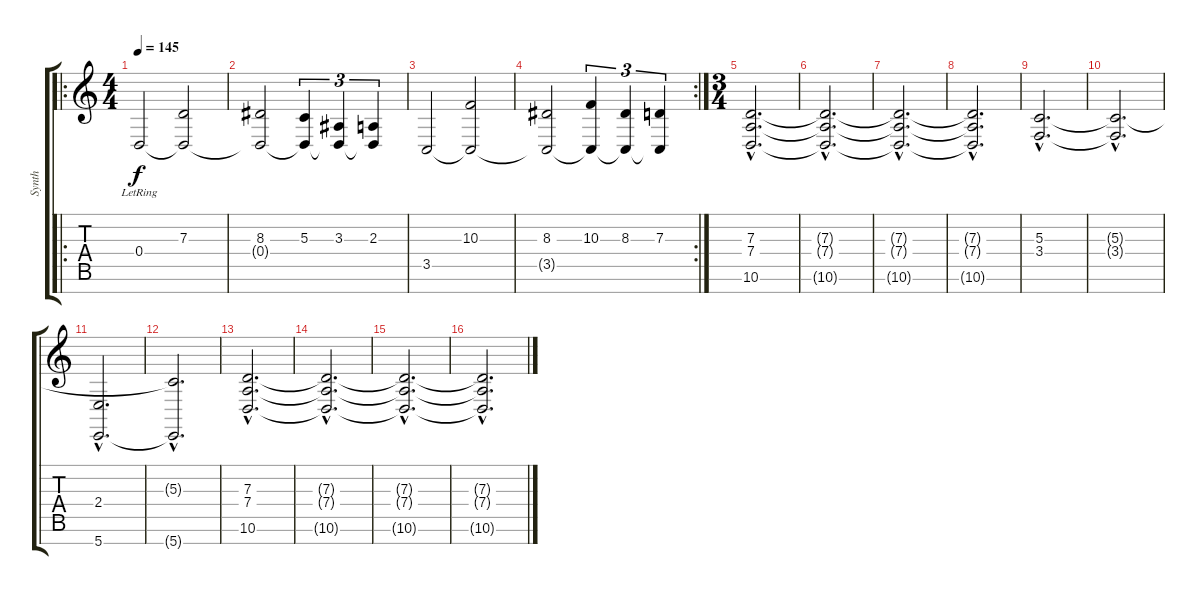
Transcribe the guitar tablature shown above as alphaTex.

\track ("Synth" "Synth") {instrument stringensemble1}
\staff {score tabs}
\tuning (E4 B3 G3 D3 A2 E2 B1) {hide}
\ro
\ts (4 4)
\tempo 145
\clef g2
\ks c
0.4{lr}.2{dy f instrument stringensemble1} (7.3 0.4{t}).2 |
(8.3 0.4{t}).2 (5.3 0.4{t}).4{tu (3 2)} (3.3 0.4{t}).4{tu (3 2)} (2.3 0.4{t}).4{tu (3 2)} |
3.5.2 (10.3 3.5{t}).2 |
\rc 2
(8.3 3.5{t}).2 (10.3 3.5{t}).4{tu (3 2)} (8.3 3.5{t}).4{tu (3 2)} (7.3 3.5{t}).4{tu (3 2)} |
\ts (3 4)
(7.3{hac} 7.4{hac} 10.6{hac}).2{d} |
(7.3{hac t} 7.4{hac t} 10.6{hac t}).2{d} |
(7.3{hac t} 7.4{hac t} 10.6{hac t}).2{d} |
(7.3{hac t} 7.4{hac t} 10.6{hac t}).2{d} |
(5.3{hac} 3.4{hac}).2{d} |
(5.3{hac t} 3.4{hac t}).2{d} |
(2.4{hac} 5.7{hac}).2{d} |
(5.3{hac t} 5.7{hac t}).2{d} |
(7.3{hac} 7.4{hac} 10.6{hac}).2{d} |
(7.3{hac t} 7.4{hac t} 10.6{hac t}).2{d} |
(7.3{hac t} 7.4{hac t} 10.6{hac t}).2{d} |
(7.3{hac t} 7.4{hac t} 10.6{hac t}).2{d}
